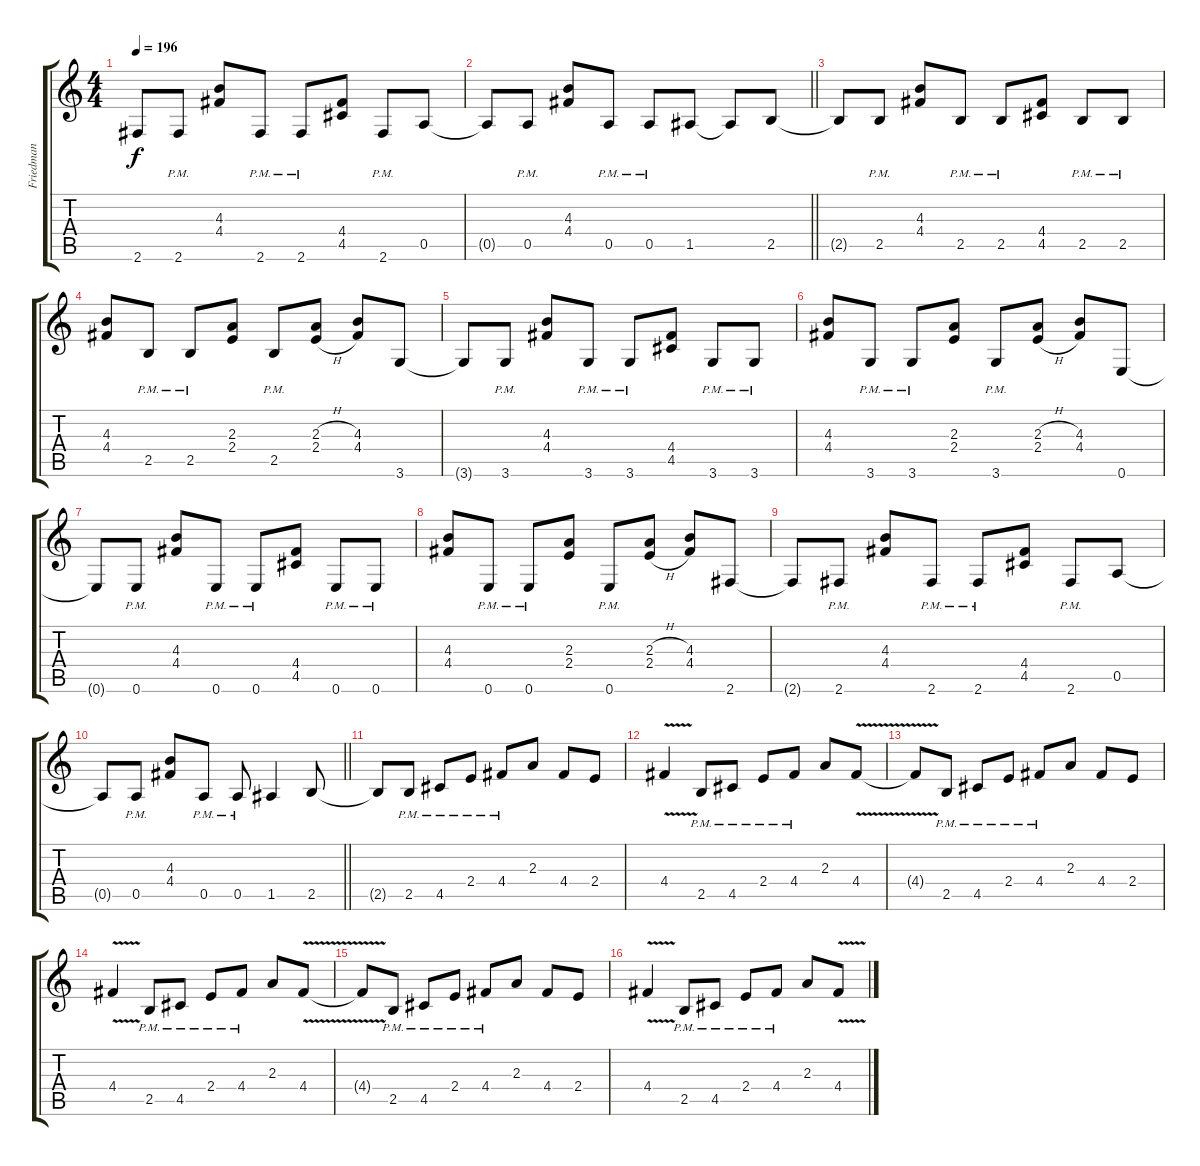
\track ("Friedman" "Friedman") {instrument distortionguitar}
\staff {score tabs}
\tuning (E4 B3 G3 D3 A2 E2) {hide}
\ts (4 4)
\tempo 196
\clef g2
\ks c
2.6{t}.8{dy f} 2.6{pm}.8 (4.3 4.4).8 2.6{pm}.8 2.6{pm}.8 (4.4 4.5).8 2.6{pm}.8 0.5.8 |
\barLineRight lightlight
0.5{t}.8 0.5{pm}.8 (4.3 4.4).8 0.5{pm}.8 0.5{pm}.8 1.5.8 1.5{t}.8 2.5.8 |
2.5{t}.8 2.5{pm}.8 (4.3 4.4).8 2.5{pm}.8 2.5{pm}.8 (4.4 4.5).8 2.5{pm}.8 2.5{pm}.8 |
(4.3 4.4).8 2.5{pm}.8 2.5{pm}.8 (2.3 2.4).8 2.5{pm}.8 (2.3{h} 2.4{h}).8 (4.3 4.4).8 3.6.8 |
3.6{t}.8 3.6{pm}.8 (4.3 4.4).8 3.6{pm}.8 3.6{pm}.8 (4.4 4.5).8 3.6{pm}.8 3.6{pm}.8 |
(4.3 4.4).8 3.6{pm}.8 3.6{pm}.8 (2.3 2.4).8 3.6{pm}.8 (2.3{h} 2.4{h}).8 (4.3 4.4).8 0.6.8 |
0.6{t}.8 0.6{pm}.8 (4.3 4.4).8 0.6{pm}.8 0.6{pm}.8 (4.4 4.5).8 0.6{pm}.8 0.6{pm}.8 |
(4.3 4.4).8 0.6{pm}.8 0.6{pm}.8 (2.3 2.4).8 0.6{pm}.8 (2.3{h} 2.4{h}).8 (4.3 4.4).8 2.6.8 |
2.6{t}.8 2.6{pm}.8 (4.3 4.4).8 2.6{pm}.8 2.6{pm}.8 (4.4 4.5).8 2.6{pm}.8 0.5.8 |
\barLineRight lightlight
0.5{t}.8 0.5{pm}.8 (4.3 4.4).8 0.5{pm}.8 0.5{pm}.8 1.5.4 2.5.8 |
2.5{t}.8 2.5{pm}.8 4.5{pm}.8 2.4{pm}.8 4.4{pm}.8 2.3.8 4.4.8 2.4.8 |
4.4{v}.4 2.5{pm}.8 4.5{pm}.8 2.4{pm}.8 4.4{pm}.8 2.3.8 4.4{v}.8 |
4.4{t}.8 2.5{pm}.8 4.5{pm}.8 2.4{pm}.8 4.4{pm}.8 2.3.8 4.4.8 2.4.8 |
4.4{v}.4 2.5{pm}.8 4.5{pm}.8 2.4{pm}.8 4.4{pm}.8 2.3.8 4.4{v}.8 |
4.4{t}.8 2.5{pm}.8 4.5{pm}.8 2.4{pm}.8 4.4{pm}.8 2.3.8 4.4.8 2.4.8 |
4.4{v}.4 2.5{pm}.8 4.5{pm}.8 2.4{pm}.8 4.4{pm}.8 2.3.8 4.4{v}.8
